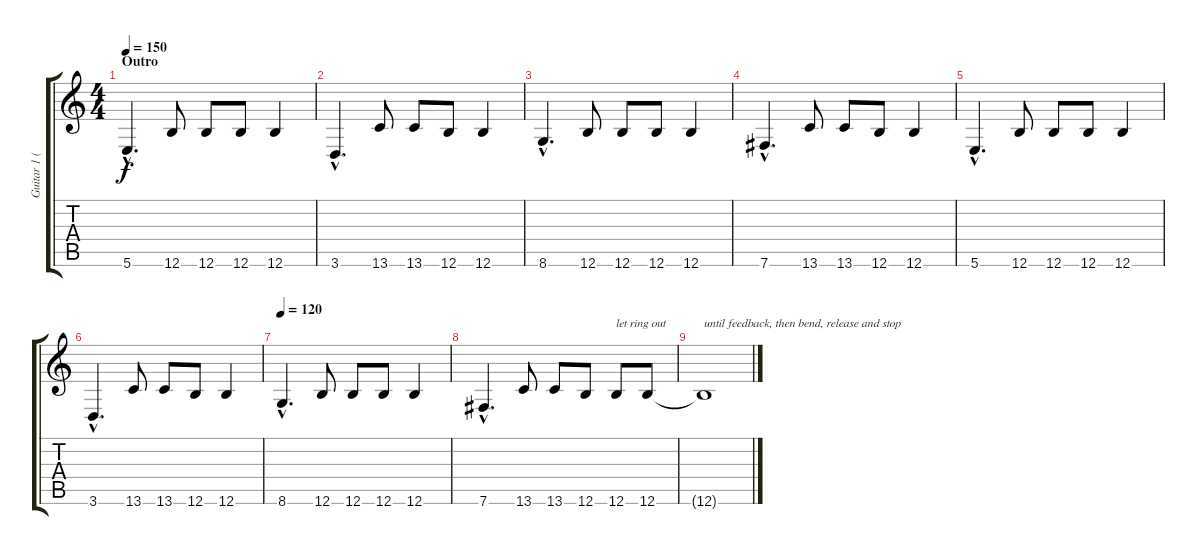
\track ("Guitar 1 (M.Rohringer)" "Guitar 1 (") {instrument distortionguitar}
\staff {score tabs}
\tuning (Db4 Ab3 E3 B2 Gb2 B1) {hide}
\ts (4 4)
\section ("" "Outro")
\tempo 150
\clef g2
\ks c
5.6{hac}.4{d dy f balance 8} 12.6.8 12.6.8 12.6.8 12.6.4 |
3.6{hac}.4{d} 13.6.8 13.6.8 12.6.8 12.6.4 |
8.6{hac}.4{d} 12.6.8 12.6.8 12.6.8 12.6.4 |
7.6{hac}.4{d} 13.6.8 13.6.8 12.6.8 12.6.4 |
5.6{hac}.4{d} 12.6.8 12.6.8 12.6.8 12.6.4 |
3.6{hac}.4{d} 13.6.8 13.6.8 12.6.8 12.6.4 |
\tempo 120
8.6{hac}.4{d} 12.6.8 12.6.8 12.6.8 12.6.4 |
7.6{hac}.4{d} 13.6.8 13.6.8 12.6.8 12.6.8{txt "let ring out"} 12.6.8 |
12.6{t}.1{txt "until feedback, then bend, release and stop"}
